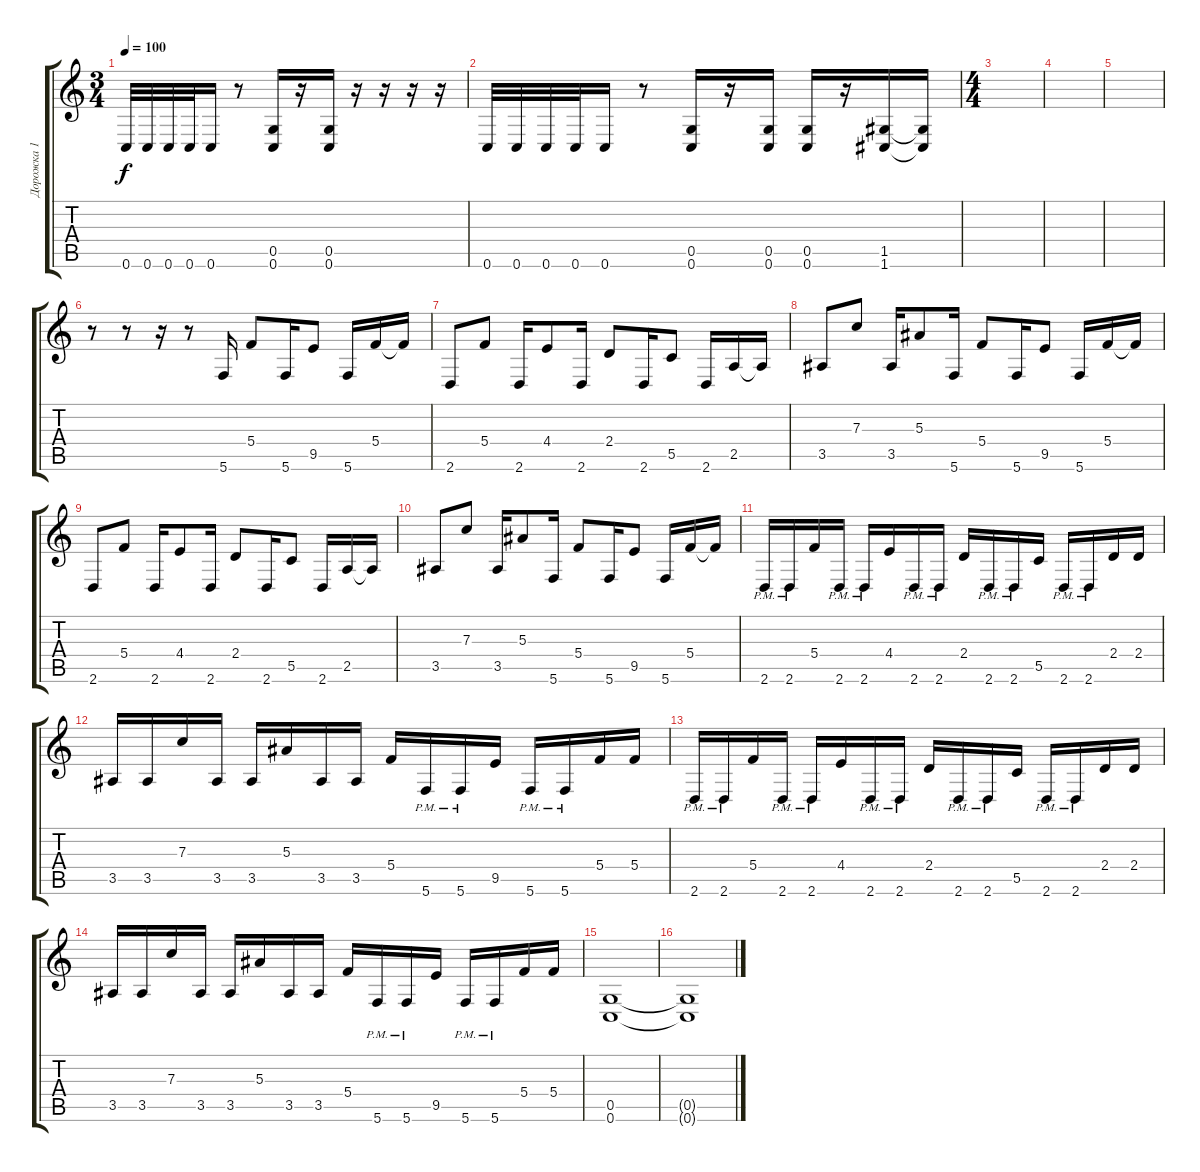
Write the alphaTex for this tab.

\track ("Дорожка 1" "Дорожка 1") {instrument acousticguitarsteel}
\staff {score tabs}
\tuning (D4 A3 F3 C3 G2 C2) {hide}
\ts (3 4)
\tempo 100
\clef g2
\ks c
0.6.32{dy f} 0.6.32 0.6.32 0.6.32 0.6.16 r.8 (0.5 0.6).16 r.16 (0.5 0.6).16 r.16 r.16 r.16 r.16 |
0.6.32 0.6.32 0.6.32 0.6.32 0.6.16 r.8 (0.5 0.6).16 r.16 (0.5 0.6).16 (0.5 0.6).16 r.16 (1.5 1.6).16 (1.5{t} 1.6{t}).16 |
\ts (4 4)
|
|
|
r.8 r.8 r.16 r.8 5.6.16 5.4.8 5.6.16 9.5.8 5.6.16 5.4.16 5.4{t}.16 |
2.6.8 5.4.8 2.6.16 4.4.8 2.6.16 2.4.8 2.6.16 5.5.8 2.6.16 2.5.16 2.5{t}.16 |
3.5.8 7.3.8 3.5.16 5.3.8 5.6.16 5.4.8 5.6.16 9.5.8 5.6.16 5.4.16 5.4{t}.16 |
2.6.8 5.4.8 2.6.16 4.4.8 2.6.16 2.4.8 2.6.16 5.5.8 2.6.16 2.5.16 2.5{t}.16 |
3.5.8 7.3.8 3.5.16 5.3.8 5.6.16 5.4.8 5.6.16 9.5.8 5.6.16 5.4.16 5.4{t}.16 |
2.6{pm}.16 2.6{pm}.16 5.4.16 2.6{pm}.16 2.6{pm}.16 4.4.16 2.6{pm}.16 2.6{pm}.16 2.4.16 2.6{pm}.16 2.6{pm}.16 5.5.16 2.6{pm}.16 2.6{pm}.16 2.4.16 2.4.16 |
3.5.16 3.5.16 7.3.16 3.5.16 3.5.16 5.3.16 3.5.16 3.5.16 5.4.16 5.6{pm}.16 5.6{pm}.16 9.5.16 5.6{pm}.16 5.6{pm}.16 5.4.16 5.4.16 |
2.6{pm}.16 2.6{pm}.16 5.4.16 2.6{pm}.16 2.6{pm}.16 4.4.16 2.6{pm}.16 2.6{pm}.16 2.4.16 2.6{pm}.16 2.6{pm}.16 5.5.16 2.6{pm}.16 2.6{pm}.16 2.4.16 2.4.16 |
3.5.16 3.5.16 7.3.16 3.5.16 3.5.16 5.3.16 3.5.16 3.5.16 5.4.16 5.6{pm}.16 5.6{pm}.16 9.5.16 5.6{pm}.16 5.6{pm}.16 5.4.16 5.4.16 |
(0.5 0.6).1 |
(0.5{t} 0.6{t}).1
